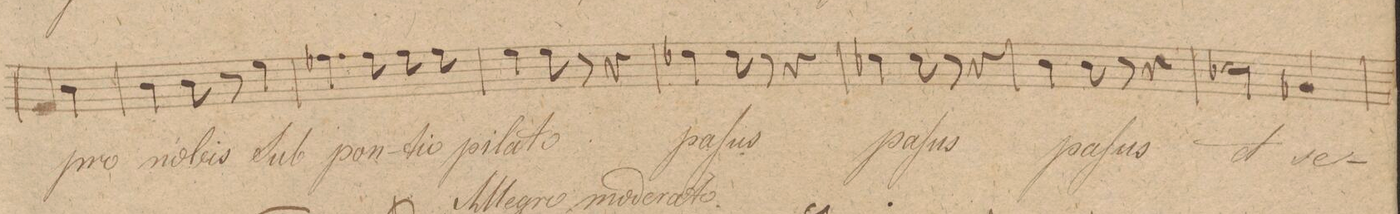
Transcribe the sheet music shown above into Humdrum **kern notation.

**kern	**text	**dynam
*I"Canto.	*	*
*clefC1	*	*
*k[]	*	*
*met(c)	*	*
*M3/4	*	*
4g\	pro	.
=96	=96	=96
4g\	no-	.
8g\	-bis	.
8r	.	.
4cc\	Sub	.
=97	=97	=97
4.dd-X\	pon-	.
8dd-\	-ti-	.
8dd-\	-o	.
8dd-\	pi-	.
=98	=98	=98
4cc\	-la-	.
8cc\	-to	.
8r	.	.
4r	.	.
=99	=99	=99
4b-X\	pa-	.
8b-\	-ſus	.
8r	.	.
4r	.	.
=100	=100	=100
4a-X\	-pa-	.
8a-\	-ſus	.
8r	.	.
4r	.	.
=101	=101	=101
4g\	-pa-	.
8g\	-ſus	.
8r	.	.
4r	.	.
=102	=102	=102
2a-X\	et	.
4e-X/	se-	.
=103	=103	=103
*-	*-	*-
